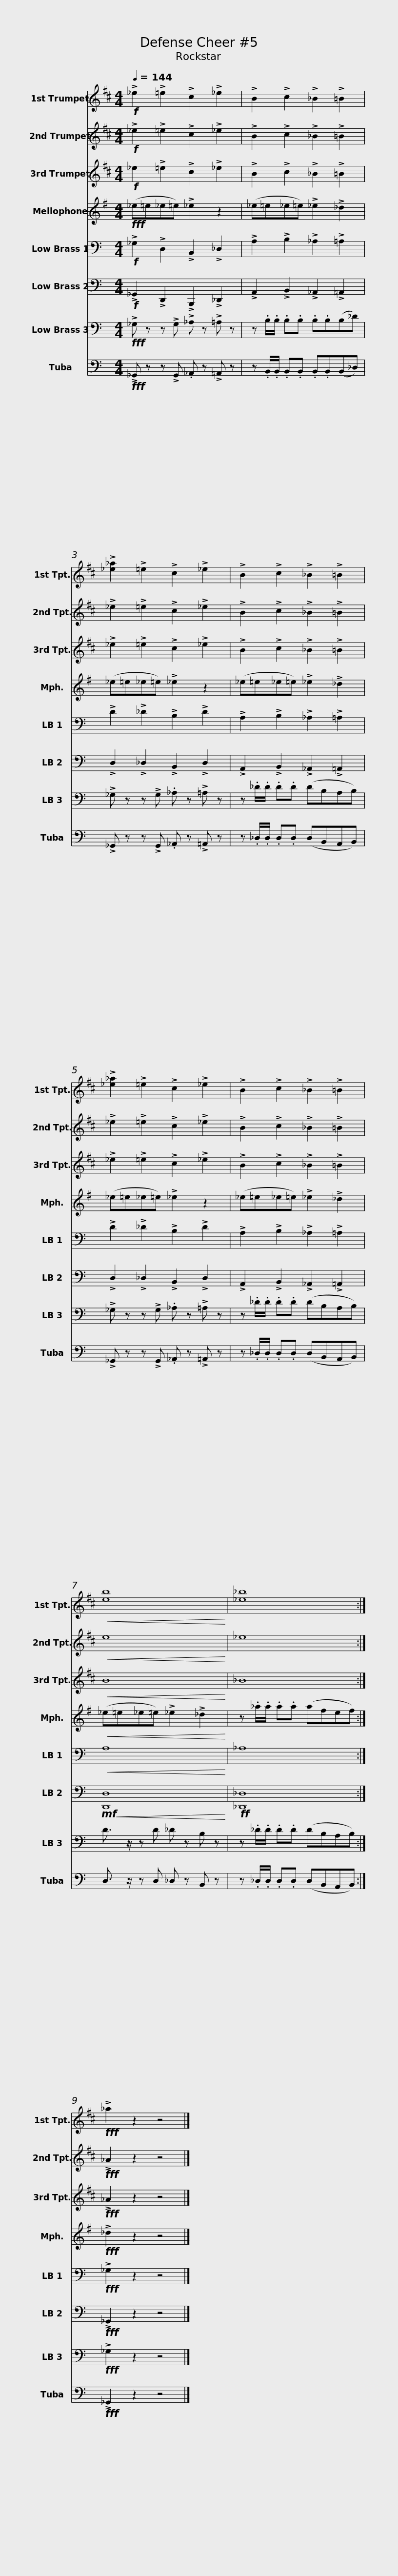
X:1
%%score 1 2 3 4 5 6 7 8
L:1/8
Q:1/4=144
M:4/4
I:linebreak $
K:C
V:1 treble transpose=-2
V:2 treble transpose=-2
V:3 treble transpose=-2
V:4 treble transpose=-7
V:5 bass
V:6 bass
V:7 bass
V:8 bass
V:1
[K:D]!f! !>!_e2 !>!=e2 !>!c2 !>!_e2 | !>!B2 !>!c2 !>!_B2 !>!=B2 |$ !>![_e_a]2 !>!=e2 !>!c2 !>!_e2 | !>!B2 !>!c2 !>!_B2 !>!=B2 | !>![_e_a]2 !>!=e2 !>!c2 !>!_e2 |$ %5
 !>!B2 !>!c2 !>!_B2 !>!=B2 |!<(! [eb]8!<)! | [_e_b]8 :|$!fff! !>!_a2 z2 z4 |] %9
V:2
[K:D]!f! !>!_e2 !>!=e2 !>!c2 !>!_e2 | !>!B2 !>!c2 !>!_B2 !>!=B2 |$ !>!_e2 !>!=e2 !>!c2 !>!_e2 | !>!B2 !>!c2 !>!_B2 !>!=B2 | !>!_e2 !>!=e2 !>!c2 !>!_e2 |$ %5
 !>!B2 !>!c2 !>!_B2 !>!=B2 |!<(! e8!<)! | _e8 :|$!fff! !>!_A2 z2 z4 |] %9
V:3
[K:D]!f! _e2 !>!=e2 !>!c2 !>!_e2 | !>!B2 !>!c2 !>!_B2 !>!=B2 |$ !>!_e2 !>!=e2 !>!c2 !>!_e2 | !>!B2 !>!c2 !>!_B2 !>!=B2 | !>!_e2 !>!=e2 !>!c2 !>!_e2 |$ %5
 !>!B2 !>!c2 !>!_B2 !>!=B2 |!<(! B8!<)! | _B8 :|$!fff! !>!_A2 z2 z4 |] %9
V:4
[K:G]!fff! (_e=e_e=e) !>!_e2 z2 | (_e=e_e=e) !>!_e2 !>!_d2 |$ (_e=e_e=e) !>!_e2 z2 | (_e=e_e=e) !>!_e2 !>!_d2 | (_e=e_e=e) !>!_e2 z2 |$ %5
 (_e=e_e=e) !>!_e2 !>!_d2 |!<(! (_e=e_e=e) !>!_e2 !>!_d2!<)! | z ._a/.a/ .a.a (afef) :|$!fff! !>!_d2 z2 z4 |] %9
V:5
!f! !>!_G,2 !>!D,2 !>!B,,2 !>!_D,2 | !>!A,2 !>!B,2 !>!_A,2 !>!=A,2 |$ !>!D2 !>!_D2 !>!B,2 !>!D2 | !>!A,2 !>!B,2 !>!_A,2 !>!=A,2 | !>!D2 !>!_D2 !>!B,2 !>!D2 |$ %5
 !>!A,2 !>!B,2 !>!_A,2 !>!=A,2 |!<(! A,8!<)! | _A,8 :|$!fff! !>!_G,2 z2 z4 |] %9
V:6
!f! !>!_G,,2 !>!D,,2 !>!B,,,2 !>!_D,,2 | !>!A,,2 !>!B,,2 !>!_A,,2 !>!=A,,2 |$ !>!D,2 !>!_D,2 !>!B,,2 !>!D,2 | !>!A,,2 !>!B,,2 !>!_A,,2 !>!=A,,2 | !>!D,2 !>!_D,2 !>!B,,2 !>!D,2 |$ %5
 !>!A,,2 !>!B,,2 !>!_A,,2 !>!=A,,2 |!mf!!<(! [D,,D,]8!<)! |!ff! [_D,,_D,]8 :|$!fff! !>!_G,,2 z2 z4 |] %9
V:7
!fff! !>!_G, z z !>!G, !>!_A, z !>!=A, z | z .B,/.B,/ .B,.B, .B,.B,(B,_D) |$ !>!_G, z z !>!G, ._A, z !>!=A, z | z ._D/.D/ .D.D (DB,A,B,) | !>!_G, z z !>!G, ._A, z !>!=A, z |$ %5
 z ._D/.D/ .D.D (DB,A,B,) | D3/2 z/ z D _D z B, z | z ._D/.D/ .D.D (DB,A,B,) :|$!fff! !>!_G,2 z2 z4 |] %9
V:8
!fff! !>!_G,, z z !>!G,, ._A,, z !>!=A,, z | z .B,,/.B,,/ .B,,.B,, .B,,.B,,(B,,_D,) |$ !>!_G,, z z !>!G,, ._A,, z !>!=A,, z | z ._D,/.D,/ .D,.D, (D,B,,A,,B,,) | !>!_G,, z z !>!G,, ._A,, z !>!=A,, z |$ %5
 z ._D,/.D,/ .D,.D, (D,B,,A,,B,,) | D,3/2 z/ z D, _D, z B,, z | z ._D,/.D,/ .D,.D, (D,B,,A,,B,,) :|$!fff! !>!_G,,2 z2 z4 |] %9
